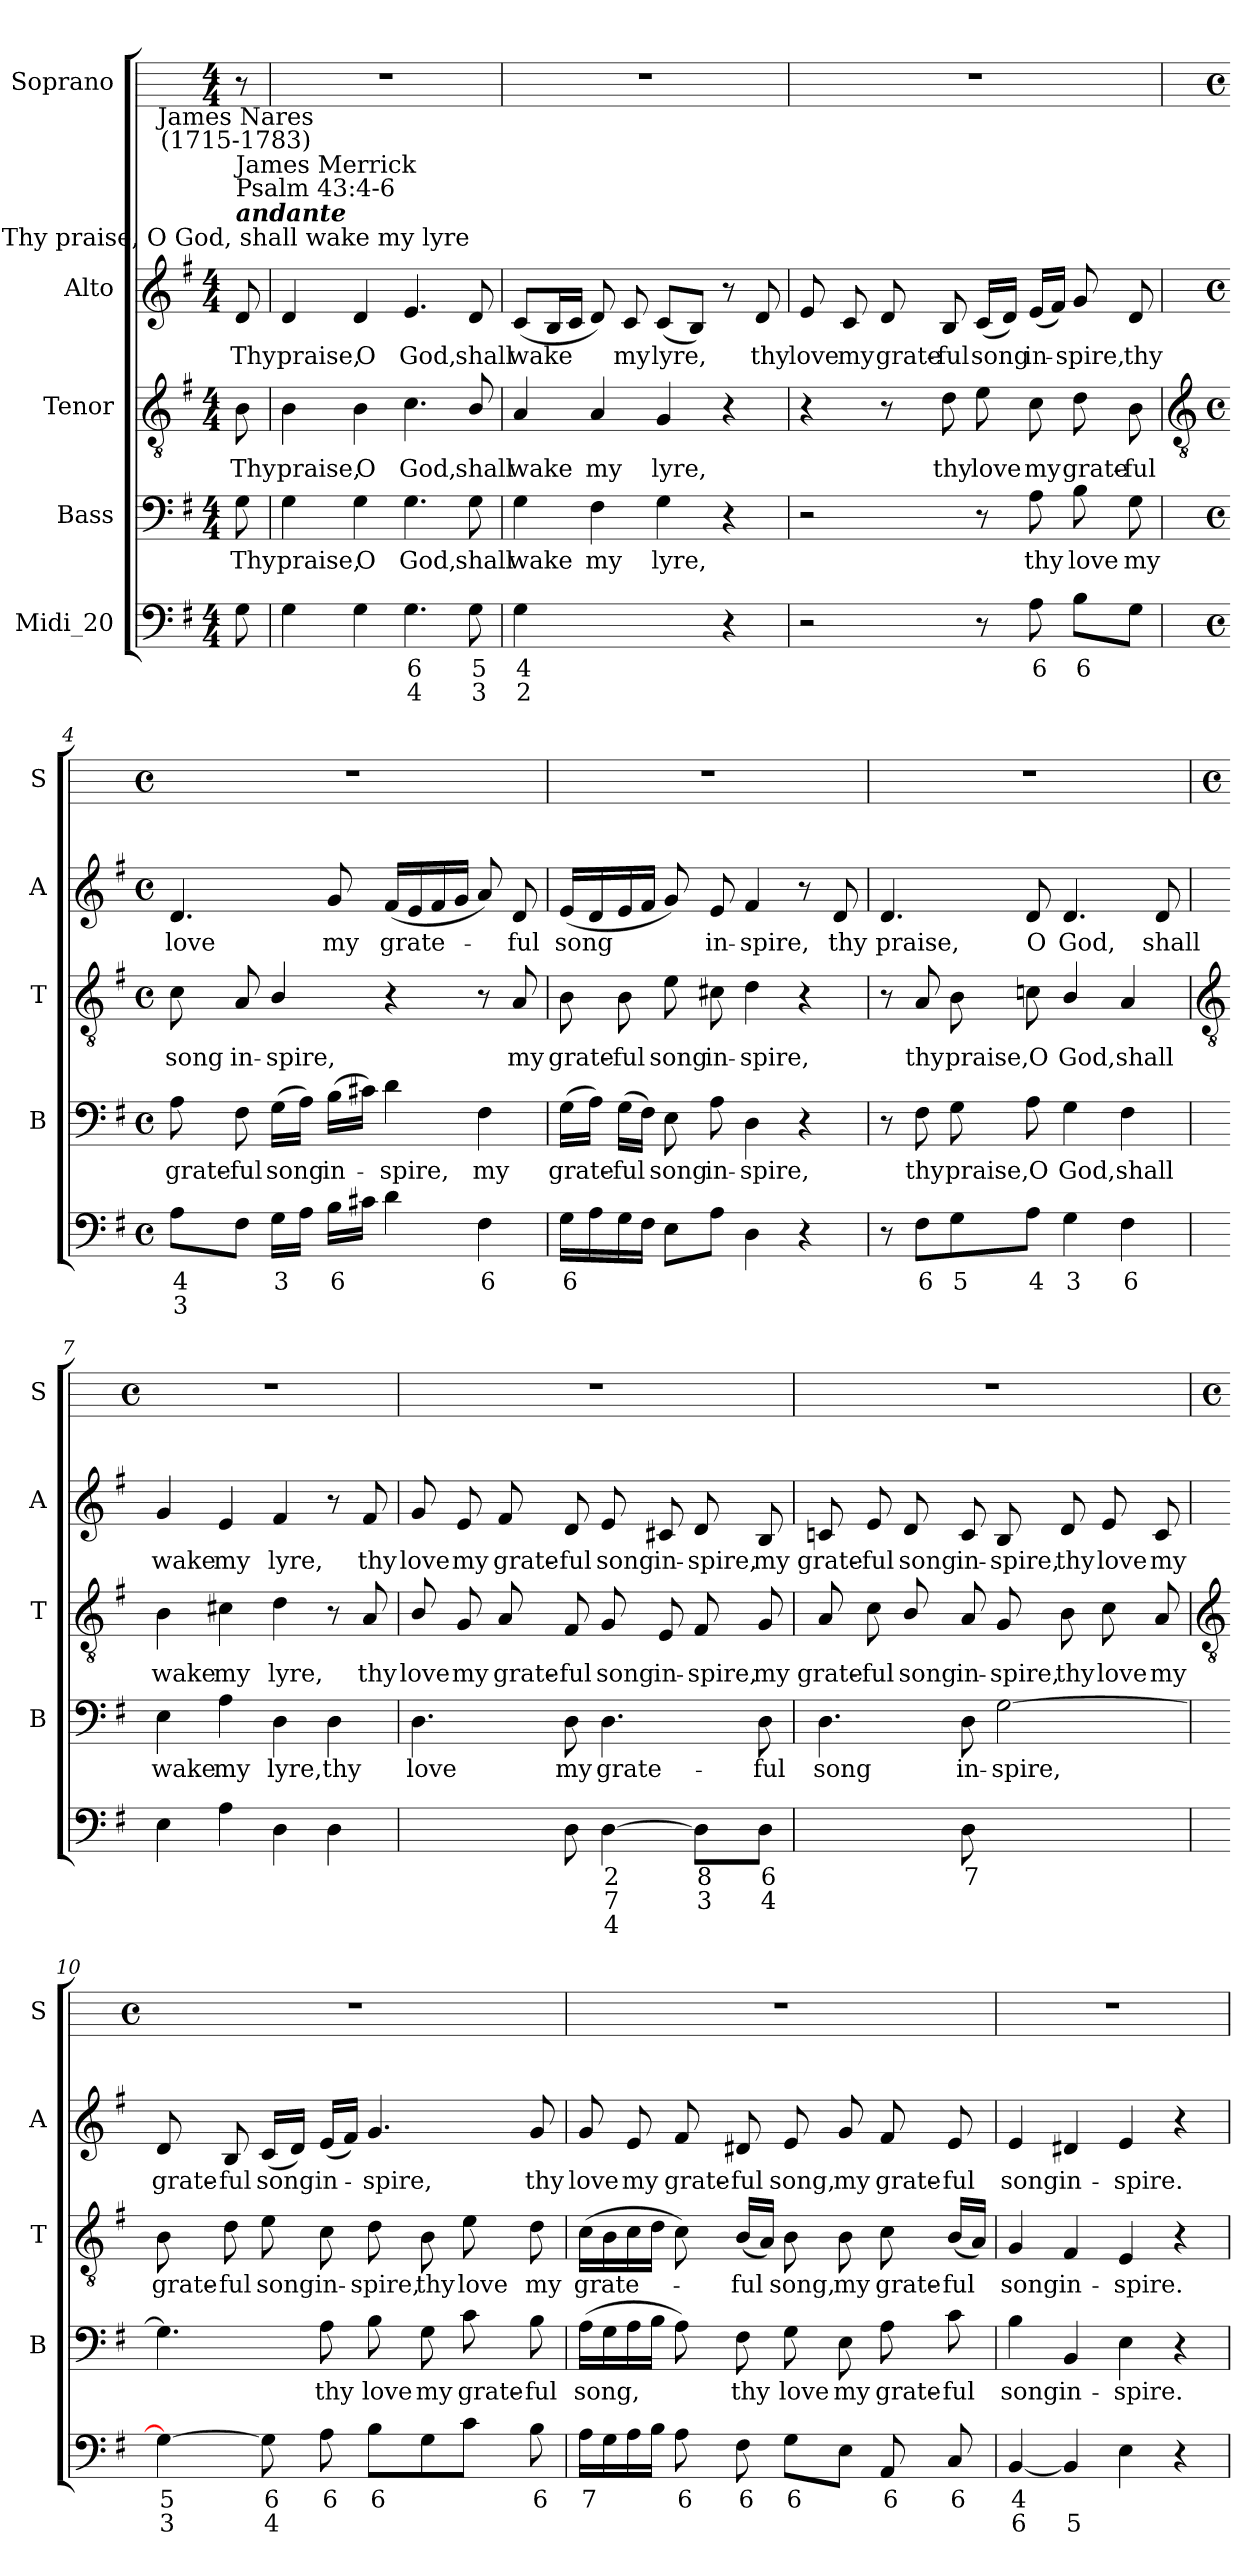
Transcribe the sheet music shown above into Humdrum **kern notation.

**kern	**text	**text	**text	**kern	**text	**kern	**text	**kern	**text	**kern
*part5	*part5	*part5	*part5	*part4	*part4	*part3	*part3	*part2	*part2	*part1
*staff5	*staff5	*staff5	*staff5	*staff4	*staff4	*staff3	*staff3	*staff2	*staff2	*staff1
*I"Midi_20	*	*	*	*I"Bass	*	*I"Tenor	*	*I"Alto	*	*I"Soprano
*	*	*	*	*I'B	*	*I'T	*	*I'A	*	*I'S
*clefF4	*	*	*	*clefF4	*	*clefGv2	*	*clefG2	*	*
*k[f#]	*	*	*	*k[f#]	*	*k[f#]	*	*k[f#]	*	*
*G:	*	*	*	*G:	*	*G:	*	*G:	*	*
*M4/4	*	*	*	*M4/4	*	*M4/4	*	*M4/4	*	*M4/4
=	=	=	=	=	=	=	=	=	=	=
!	!	!	!	!	!	!	!	!LO:TX:a:cj:t=Thy praise, O God, shall wake my lyre	!	!
!	!	!	!	!	!	!	!	!LO:TX:a:Bi:t=andante	!	!
!	!	!	!	!	!	!	!	!LO:TX:a:t=James Merrick\nPsalm 43&colon;4-6	!	!
!	!	!	!	!	!	!	!	!LO:TX:a:cj:t=James Nares\n(1715-1783)	!	!
!	!	!	!	!	!LO:LY:b	!	!LO:LY:b	!	!LO:LY:b	!
8G	.	.	.	8G	Thy	8B	Thy	8d	Thy	8r
=1	=1	=1	=1	=1	=1	=1	=1	=1	=1	=1
!	!	!	!	!	!LO:LY:b	!	!LO:LY:b	!	!LO:LY:b	!
4G	.	.	.	4G	praise,	4B	praise,	4d	praise,	1r
!	!	!	!	!	!LO:LY:b	!	!LO:LY:b	!	!LO:LY:b	!
4G	.	.	.	4G	O	4B	O	4d	O	.
!	!LO:LY:b	!LO:LY:b	!	!	!LO:LY:b	!	!LO:LY:b	!	!LO:LY:b	!
4.G	6	4	.	4.G	God,	4.c	God,	4.e	God,	.
!	!LO:LY:b	!LO:LY:b	!	!	!LO:LY:b	!	!LO:LY:b	!	!LO:LY:b	!
8G	5	3	.	8G	shall	8B/	shall	8d	shall	.
=2	=2	=2	=2	=2	=2	=2	=2	=2	=2	=2
!	!LO:LY:b	!LO:LY:b	!	!	!LO:LY:b	!	!LO:LY:b	!	!LO:LY:b	!
4G	4	2	.	4G	wake	4A	wake	(<8cL	wake	1r
.	.	.	.	.	.	.	.	16BL	.	.
.	.	.	.	.	.	.	.	16cJJ	.	.
!	!LO:LY:b	!	!	!	!LO:LY:b	!	!LO:LY:b	!	!	!
[8F#yy	6	.	.	4F#	my	4A	my	8d)	.	.
!	!LO:LY:b	!	!	!	!	!	!	!	!LO:LY:b	!
8F#yy]	5	.	.	.	.	.	.	8c	my	.
!	!LO:LY:b	!	!	!	!LO:LY:b	!	!LO:LY:b	!	!LO:LY:b	!
[8Gyy	4	.	.	4G	lyre,	4G	lyre,	(<8cL	lyre,	.
!	!LO:LY:b	!	!	!	!	!	!	!	!	!
8Gyy]	3	.	.	.	.	.	.	8BJ)	.	.
4r	.	.	.	4r	.	4r	.	8r	.	.
!	!	!	!	!	!	!	!	!	!LO:LY:b	!
.	.	.	.	.	.	.	.	8d	thy	.
=3	=3	=3	=3	=3	=3	=3	=3	=3	=3	=3
!	!	!	!	!	!	!	!	!	!LO:LY:b	!
2r	.	.	.	2r	.	4r	.	8e	love	1r
!	!	!	!	!	!	!	!	!	!LO:LY:b	!
.	.	.	.	.	.	.	.	8c	my	.
!	!	!	!	!	!	!	!	!	!LO:LY:b	!
.	.	.	.	.	.	8r	.	8d	grate-	.
!	!	!	!	!	!	!	!LO:LY:b	!	!LO:LY:b	!
.	.	.	.	.	.	8d	thy	8B	-ful	.
!	!	!	!	!	!	!	!LO:LY:b	!	!LO:LY:b	!
8r	.	.	.	8r	.	8e	love	(<16cLL	song	.
.	.	.	.	.	.	.	.	16dJJ)	.	.
!	!LO:LY:b	!	!	!	!LO:LY:b	!	!LO:LY:b	!	!LO:LY:b	!
8A	6	.	.	8A	thy	8c	my	(<16eLL	in-	.
.	.	.	.	.	.	.	.	16f#JJ)	.	.
!	!LO:LY:b	!	!	!	!LO:LY:b	!	!LO:LY:b	!	!LO:LY:b	!
8BL	6	.	.	8B	love	8d	grate-	8g	spire,	.
!	!	!	!	!	!LO:LY:b	!	!LO:LY:b	!	!LO:LY:b	!
8GJ	.	.	.	8G	my	8B	-ful	8d	thy	.
!!LO:LB:g=z
=4	=4	=4	=4	=4	=4	=4	=4	=4	=4	=4
*	*	*	*	*	*	*clefGv2	*	*	*	*
*M4/4	*	*	*	*M4/4	*	*M4/4	*	*M4/4	*	*M4/4
*met(c)	*	*	*	*met(c)	*	*met(c)	*	*met(c)	*	*met(c)
!	!LO:LY:b	!LO:LY:b	!	!	!LO:LY:b	!	!LO:LY:b	!	!LO:LY:b	!
8AL	4	3	.	8A	grate-	8c	song	4.d	love	1r
!	!	!	!	!	!LO:LY:b	!	!LO:LY:b	!	!	!
8F#J	.	.	.	8F#	-ful	8A	in-	.	.	.
!	!LO:LY:b	!	!	!	!LO:LY:b	!	!LO:LY:b	!	!	!
16GLL	3	.	.	(>16GLL	song	4B/	-spire,	.	.	.
16AJJ	.	.	.	16AJJ)	.	.	.	.	.	.
!	!LO:LY:b	!	!	!	!LO:LY:b	!	!	!	!LO:LY:b	!
16BLL	6	.	.	(>16BLL	in-	.	.	8g	my	.
16c#XJJ	.	.	.	16c#XJJ)	.	.	.	.	.	.
!	!	!	!	!	!LO:LY:b	!	!	!	!LO:LY:b	!
4d	.	.	.	4d	spire,	4r	.	(<16f#LL	grate-	.
.	.	.	.	.	.	.	.	16e	.	.
.	.	.	.	.	.	.	.	16f#	.	.
.	.	.	.	.	.	.	.	16gJJ	.	.
!	!LO:LY:b	!	!	!	!LO:LY:b	!	!	!	!	!
4F#	6	.	.	4F#	my	8r	.	8a)	.	.
!	!	!	!	!	!	!	!LO:LY:b	!	!LO:LY:b	!
.	.	.	.	.	.	8A	my	8d	ful	.
=5	=5	=5	=5	=5	=5	=5	=5	=5	=5	=5
!	!LO:LY:b	!	!	!	!LO:LY:b	!	!LO:LY:b	!	!LO:LY:b	!
16GLL	6	.	.	(>16GLL	grate-	8B	grate-	(<16eLL	song	1r
16A	.	.	.	16AJJ)	.	.	.	16d	.	.
!	!	!	!	!	!LO:LY:b	!	!LO:LY:b	!	!	!
16G	.	.	.	(>16GLL	ful	8B	-ful	16e	.	.
16F#JJ	.	.	.	16F#JJ)	.	.	.	16f#JJ	.	.
!	!	!	!	!	!LO:LY:b	!	!LO:LY:b	!	!	!
8EL	.	.	.	8E	song	8e	song	8g)	.	.
!	!	!	!	!	!LO:LY:b	!	!LO:LY:b	!	!LO:LY:b	!
8AJ	.	.	.	8A	in-	8c#X	in-	8e	in-	.
!	!	!	!	!	!LO:LY:b	!	!LO:LY:b	!	!LO:LY:b	!
4D	.	.	.	4D	-spire,	4d	-spire,	4f#	-spire,	.
4r	.	.	.	4r	.	4r	.	8r	.	.
!	!	!	!	!	!	!	!	!	!LO:LY:b	!
.	.	.	.	.	.	.	.	8d	thy	.
=6	=6	=6	=6	=6	=6	=6	=6	=6	=6	=6
!	!	!	!	!	!	!	!	!	!LO:LY:b	!
8r	.	.	.	8r	.	8r	.	4.d	praise,	1r
!	!LO:LY:b	!	!	!	!LO:LY:b	!	!LO:LY:b	!	!	!
8F#L	6	.	.	8F#	thy	8A	thy	.	.	.
!	!LO:LY:b	!	!	!	!LO:LY:b	!	!LO:LY:b	!	!	!
8G	5	.	.	8G	praise,	8B	praise,	.	.	.
!	!LO:LY:b	!	!	!	!LO:LY:b	!	!LO:LY:b	!	!LO:LY:b	!
8AJ	4	.	.	8A	O	8cn	O	8d	O	.
!	!LO:LY:b	!	!	!	!LO:LY:b	!	!LO:LY:b	!	!LO:LY:b	!
4G	3	.	.	4G	God,	4B/	God,	4.d	God,	.
!	!LO:LY:b	!	!	!	!LO:LY:b	!	!LO:LY:b	!	!	!
4F#	6	.	.	4F#	shall	4A	shall	.	.	.
!	!	!	!	!	!	!	!	!	!LO:LY:b	!
.	.	.	.	.	.	.	.	8d	shall	.
!!LO:LB:g=z
=7	=7	=7	=7	=7	=7	=7	=7	=7	=7	=7
*	*	*	*	*	*	*clefGv2	*	*	*	*
*	*	*	*	*	*	*	*	*	*	*M4/4
*	*	*	*	*	*	*	*	*	*	*met(c)
!	!	!	!	!	!LO:LY:b	!	!LO:LY:b	!	!LO:LY:b	!
4E	.	.	.	4E	wake	4B	wake	4g	wake	1r
!	!	!	!	!	!LO:LY:b	!	!LO:LY:b	!	!LO:LY:b	!
4A	.	.	.	4A	my	4c#X	my	4e	my	.
!	!	!	!	!	!LO:LY:b	!	!LO:LY:b	!	!LO:LY:b	!
4D	.	.	.	4D	lyre,	4d	lyre,	4f#	lyre,	.
!	!	!	!	!	!LO:LY:b	!	!	!	!	!
4D	.	.	.	4D	thy	8r	.	8r	.	.
!	!	!	!	!	!	!	!LO:LY:b	!	!LO:LY:b	!
.	.	.	.	.	.	8A	thy	8f#	thy	.
=8	=8	=8	=8	=8	=8	=8	=8	=8	=8	=8
!	!LO:LY:b	!LO:LY:b	!	!	!LO:LY:b	!	!LO:LY:b	!	!LO:LY:b	!
[8Dyy	4	6	.	4.D	love	8B/	love	8g	love	1r
!	!LO:LY:b	!LO:LY:b	!	!	!	!	!LO:LY:b	!	!LO:LY:b	!
8Dyy_	2	4	.	.	.	8G	my	8e	my	.
!	!LO:LY:b	!LO:LY:b	!	!	!	!	!LO:LY:b	!	!LO:LY:b	!
8Dyy]	3	5	.	.	.	8A	grate-	8f#	grate-	.
!	!	!	!	!	!LO:LY:b	!	!LO:LY:b	!	!LO:LY:b	!
8D	.	.	.	8D	my	8F#	-ful	8d	-ful	.
!	!LO:LY:b	!LO:LY:b	!LO:LY:b	!	!LO:LY:b	!	!LO:LY:b	!	!LO:LY:b	!
[4D	2	7	4	4.D	grate-	8G	song	8e	song	.
!	!	!	!	!	!	!	!LO:LY:b	!	!LO:LY:b	!
.	.	.	.	.	.	8E	in-	8c#X	in-	.
!	!LO:LY:b	!LO:LY:b	!	!	!	!	!LO:LY:b	!	!LO:LY:b	!
8DL]	8	3	.	.	.	8F#	-spire,	8d	-spire,	.
!	!LO:LY:b	!LO:LY:b	!	!	!LO:LY:b	!	!LO:LY:b	!	!LO:LY:b	!
8DJ	6	4	.	8D	-ful	8G	my	8B	my	.
=9	=9	=9	=9	=9	=9	=9	=9	=9	=9	=9
!	!LO:LY:b	!	!	!	!LO:LY:b	!	!LO:LY:b	!	!LO:LY:b	!
[8Dyy	7	.	.	4.D	song	8A	grate-	8cn	grate-	1r
!	!LO:LY:b	!LO:LY:b	!	!	!	!	!LO:LY:b	!	!LO:LY:b	!
8Dyy_	9	7	.	.	.	8c	-ful	8e	-ful	.
!	!LO:LY:b	!LO:LY:b	!	!	!	!	!LO:LY:b	!	!LO:LY:b	!
8Dyy]	8	6	.	.	.	8B/	song	8d	song	.
!	!LO:LY:b	!	!	!	!LO:LY:b	!	!LO:LY:b	!	!LO:LY:b	!
8D	7	.	.	8D	in-	8A	in-	8c	in-	.
!	!LO:LY:b	!	!	!	!LO:LY:b	!	!LO:LY:b	!	!LO:LY:b	!
[8Gyy	3	.	.	[2G	-spire,	8G	-spire,	8B	-spire,	.
!	!LO:LY:b	!LO:LY:b	!	!	!	!	!LO:LY:b	!	!LO:LY:b	!
8Gyy_	6	4	.	.	.	8B	thy	8d	thy	.
!	!	!LO:LY:b	!	!	!	!	!LO:LY:b	!	!LO:LY:b	!
4Gyy_	.	5	.	.	.	8c	love	8e	love	.
!	!	!	!	!	!	!	!LO:LY:b	!	!LO:LY:b	!
.	.	.	.	.	.	8A	my	8c	my	.
!!LO:LB:g=z
=10	=10	=10	=10	=10	=10	=10	=10	=10	=10	=10
*	*	*	*	*	*	*clefGv2	*	*	*	*
*	*	*	*	*	*	*	*	*	*	*M4/4
*	*	*	*	*	*	*	*	*	*	*met(c)
!	!LO:LY:b	!LO:LY:b	!	!	!	!	!LO:LY:b	!	!LO:LY:b	!
4G_	5	3	.	4.G]	.	8B	grate-	8d	grate-	1r
!	!	!	!	!	!	!	!LO:LY:b	!	!LO:LY:b	!
.	.	.	.	.	.	8d	-ful	8B	-ful	.
!	!LO:LY:b	!LO:LY:b	!	!	!	!	!LO:LY:b	!	!LO:LY:b	!
8G]	6	4	.	.	.	8e	song	(<16cLL	song	.
.	.	.	.	.	.	.	.	16dJJ)	.	.
!	!LO:LY:b	!	!	!	!LO:LY:b	!	!LO:LY:b	!	!LO:LY:b	!
8A	6	.	.	8A	thy	8c	in-	(<16eLL	in-	.
.	.	.	.	.	.	.	.	16f#JJ)	.	.
!	!LO:LY:b	!	!	!	!LO:LY:b	!	!LO:LY:b	!	!LO:LY:b	!
8BL	6	.	.	8B	love	8d	-spire,	4.g	spire,	.
!	!	!	!	!	!LO:LY:b	!	!LO:LY:b	!	!	!
8G	.	.	.	8G	my	8B	thy	.	.	.
!	!	!	!	!	!LO:LY:b	!	!LO:LY:b	!	!	!
8cJ	.	.	.	8c	grate-	8e	love	.	.	.
!	!LO:LY:b	!	!	!	!LO:LY:b	!	!LO:LY:b	!	!LO:LY:b	!
8B	6	.	.	8B	-ful	8d	my	8g	thy	.
=11	=11	=11	=11	=11	=11	=11	=11	=11	=11	=11
!	!LO:LY:b	!	!	!	!LO:LY:b	!	!LO:LY:b	!	!LO:LY:b	!
16ALL	7	.	.	(>16ALL	song,	(>16cLL	grate-	8g	love	1r
16G	.	.	.	16G	.	16B	.	.	.	.
!	!	!	!	!	!	!	!	!	!LO:LY:b	!
16A	.	.	.	16A	.	16c	.	8e	my	.
16BJJ	.	.	.	16BJJ	.	16dJJ	.	.	.	.
!	!LO:LY:b	!	!	!	!	!	!	!	!LO:LY:b	!
8A	6	.	.	8A)	.	8c)	.	8f#	grate-	.
!	!LO:LY:b	!	!	!	!LO:LY:b	!	!LO:LY:b	!	!LO:LY:b	!
8F#	6	.	.	8F#	thy	(<16BLL	ful	8d#X	-ful	.
.	.	.	.	.	.	16AJJ)	.	.	.	.
!	!LO:LY:b	!	!	!	!LO:LY:b	!	!LO:LY:b	!	!LO:LY:b	!
8GL	6	.	.	8G	love	8B	song,	8e	song,	.
!	!	!	!	!	!LO:LY:b	!	!LO:LY:b	!	!LO:LY:b	!
8EJ	.	.	.	8E	my	8B	my	8g	my	.
!	!LO:LY:b	!	!	!	!LO:LY:b	!	!LO:LY:b	!	!LO:LY:b	!
8AA	6	.	.	8A	grate-	8c	grate-	8f#	grate-	.
!	!LO:LY:b	!	!	!	!LO:LY:b	!	!LO:LY:b	!	!LO:LY:b	!
8C	6	.	.	8c	-ful	(<16BLL	-ful	8e	-ful	.
.	.	.	.	.	.	16AJJ)	.	.	.	.
=12	=12	=12	=12	=12	=12	=12	=12	=12	=12	=12
!	!LO:LY:b	!LO:LY:b	!	!	!LO:LY:b	!	!LO:LY:b	!	!LO:LY:b	!
[4BB	4	6	.	4B	song	4G	song	4e	song	1r
!	!	!LO:LY:b	!	!	!LO:LY:b	!	!LO:LY:b	!	!LO:LY:b	!
4BB]	.	5	.	4BB	in-	4F#	in-	4d#X	in-	.
!	!	!	!	!	!LO:LY:b	!	!LO:LY:b	!	!LO:LY:b	!
4E	.	.	.	4E	-spire.	4E	-spire.	4e	-spire.	.
4r	.	.	.	4r	.	4r	.	4r	.	.
=	=	=	=	=	=	=	=	=	=	=
*-	*-	*-	*-	*-	*-	*-	*-	*-	*-	*-
